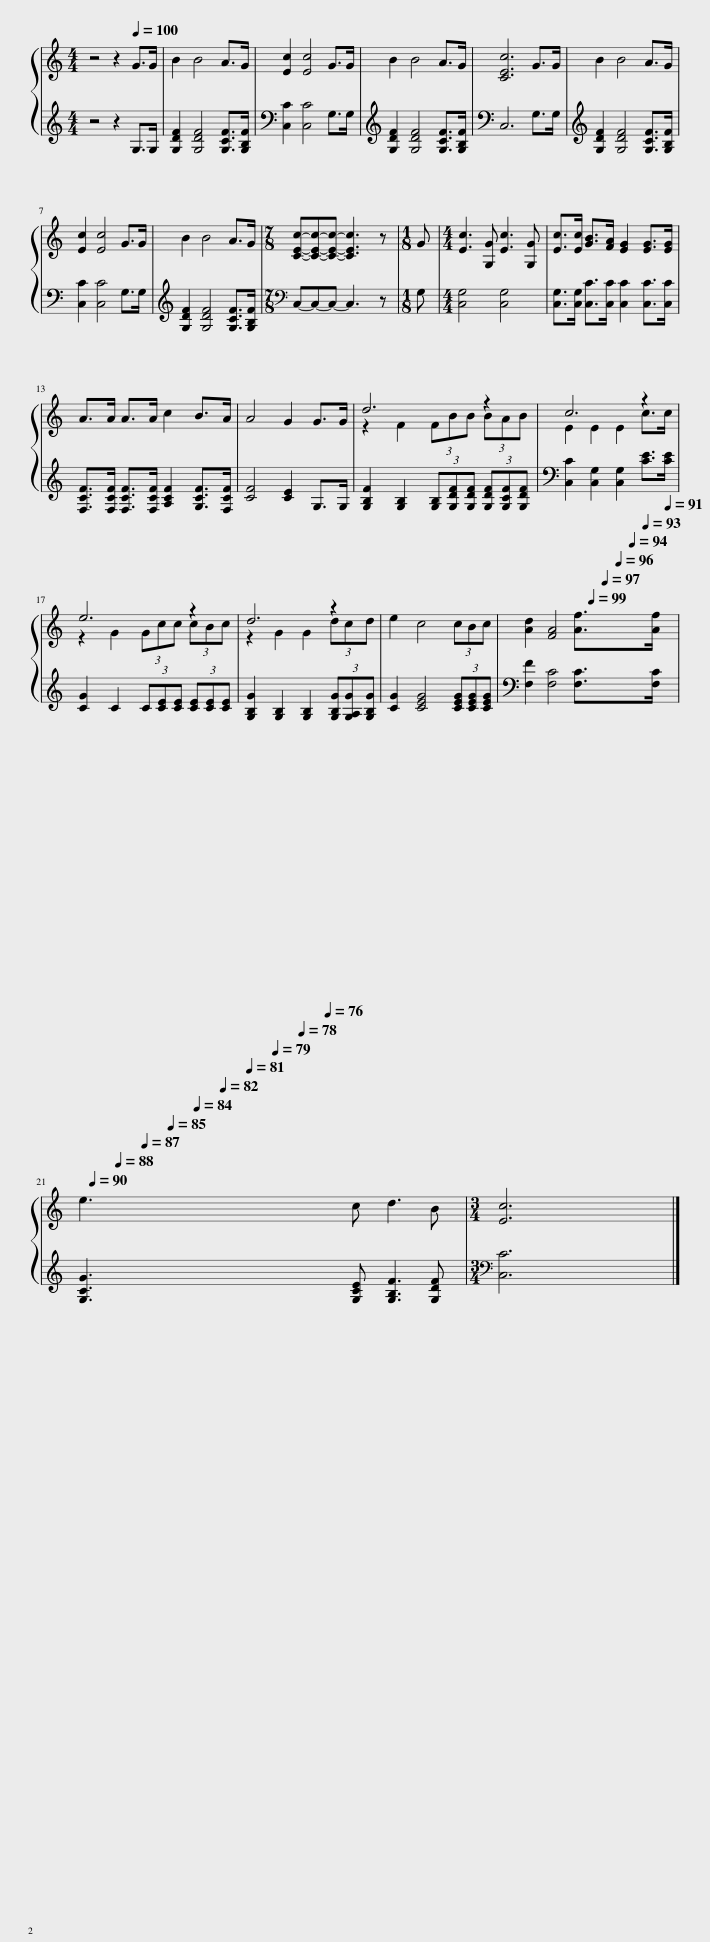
X:1
%%score { ( 1 3 ) | 2 }
L:1/8
M:4/4
I:linebreak $
K:C
V:1 treble
V:3 treble
V:2 treble
V:1
 z4 z2[Q:1/4=100] G>G | B2 B4 A>G | [Ec]2 [Ec]4 G>G | B2 B4 A>G | [CEc]6 G>G | %5
 B2 B4 A>G |$ [Ec]2 [Ec]4 G>G | B2 B4 A>G |[M:7/8] [CEc]-[CEc]-[CEc]- [CEc]3 z |[M:1/8] G | %10
[M:4/4] [Ec]3 [G,G] [Ec]3 [G,G] | [Ec]>[Ec] [GB]>[FA] [EG]2 [EG]>[EG] |$ A>A A>A c2 B>A | A4 G2 G>G | d6 z2 | %15
 c6 z2 |$ e6 z2 | d6 z2 | e2 c4 (3cBc | [Ad]2 [FA]4 [Af]>[Af][Q:1/4=99][Q:1/4=97][Q:1/4=96][Q:1/4=94][Q:1/4=93][Q:1/4=91] |$ %20
 e3 c d3 B[Q:1/4=90][Q:1/4=88][Q:1/4=87][Q:1/4=85][Q:1/4=84][Q:1/4=82][Q:1/4=81][Q:1/4=79][Q:1/4=78][Q:1/4=76] |[M:3/4] [Ec]6 |] %22
V:2
 z4 z2 G,>G, | [G,DF]2 [G,DF]4 [G,CF]>[G,B,F] | [C,C]2 [C,C]4 G,>G, | [G,DF]2 [G,DF]4 [G,CF]>[G,B,F] | C,6 G,>G, | %5
 [G,DF]2 [G,DF]4 [G,CF]>[G,B,F] |$ [C,C]2 [C,C]4 G,>G, | [G,DF]2 [G,DF]4 [G,CF]>[G,B,F] |[M:7/8][K:bass] C,-C,-C,- C,3 z |[M:1/8] G, | %10
[M:4/4] [C,G,]4 [C,G,]4 | [C,G,]>[C,G,] [C,C]>[C,C] [C,C]2 [C,C]>[C,C] |$ [F,CF]>[F,CF] [F,CF]>[F,CF] [A,CF]2 [G,CF]>[F,CF] | [CF]4 [CE]2 G,>G, | [G,B,F]2 [G,B,]2 (3[G,B,][G,DF][G,DF] (3[G,DF][G,CF][G,DF] | %15
 [C,C]2 [C,G,]2 [C,G,]2 [CE]>[CE] |$ [CG]2 C2 (3C[CE][CE] (3[CE][CE][CE] | [G,B,G]2 [G,B,]2 [G,B,]2 (3[G,B,G][G,A,G][G,B,G] | [CG]2 [CEG]4 (3[CEG][CEG][CEG] | [F,F]2 [F,C]4 [F,C]>[F,C] |$ %20
 [G,CG]3 [G,CE] [G,B,F]3 [G,DF] |[M:3/4][K:bass] [C,C]6 |] %22
V:3
 x8 | x8 | x8 | x8 | x8 | %5
 x8 |$ x8 | x8 |[M:7/8] x7 |[M:1/8] x | %10
[M:4/4] x8 | x8 |$ x8 | x8 | z2 F2 (3FBB (3BAB | %15
 E2 E2 E2 c>c |$ z2 G2 (3Gcc (3cBc | z2 G2 G2 (3dcd | x8 | x8 |$ %20
 x8 |[M:3/4] x6 |] %22
